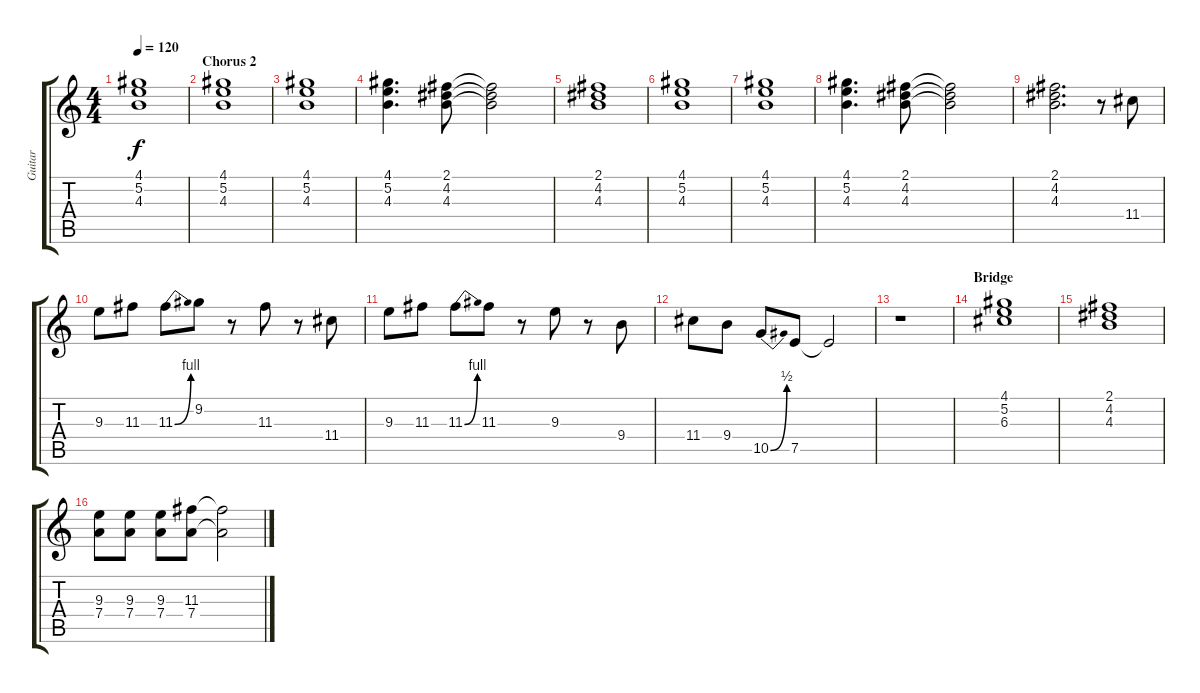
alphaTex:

\track ("Guitar" "Guitar") {instrument acousticguitarsteel}
\staff {score tabs}
\tuning (E4 B3 G3 D3 A2 E2) {hide}
\ts (4 4)
\tempo 120
\clef g2
\ks c
(4.1 5.2 4.3).1{dy f} |
\section ("" "Chorus 2")
(4.1 5.2 4.3).1 |
(4.1 5.2 4.3).1 |
(4.1 5.2 4.3).4{d} (2.1 4.2 4.3).8 (2.1{t} 4.2{t} 4.3{t}).2 |
(2.1 4.2 4.3).1 |
(4.1 5.2 4.3).1 |
(4.1 5.2 4.3).1 |
(4.1 5.2 4.3).4{d} (2.1 4.2 4.3).8 (2.1{t} 4.2{t} 4.3{t}).2 |
(2.1 4.2 4.3).2{d} r.8 11.4.8 |
9.3.8 11.3.8 11.3{be (bend 0 0 60 4)}.8 9.2.8 r.8 11.3.8 r.8 11.4.8 |
9.3.8 11.3.8 11.3{be (bend 0 0 60 4)}.8 11.3.8 r.8 9.3.8 r.8 9.4.8 |
11.4.8 9.4.8 10.5{be (bend 0 0 60 2)}.8 7.5.8 7.5{t}.2 |
r.1 |
\section ("" "Bridge")
(4.1 5.2 6.3).1 |
(2.1 4.2 4.3).1 |
(9.3 7.4).8 (9.3 7.4).8 (9.3 7.4).8 (11.3 7.4).8 (11.3{t} 7.4{t}).2
